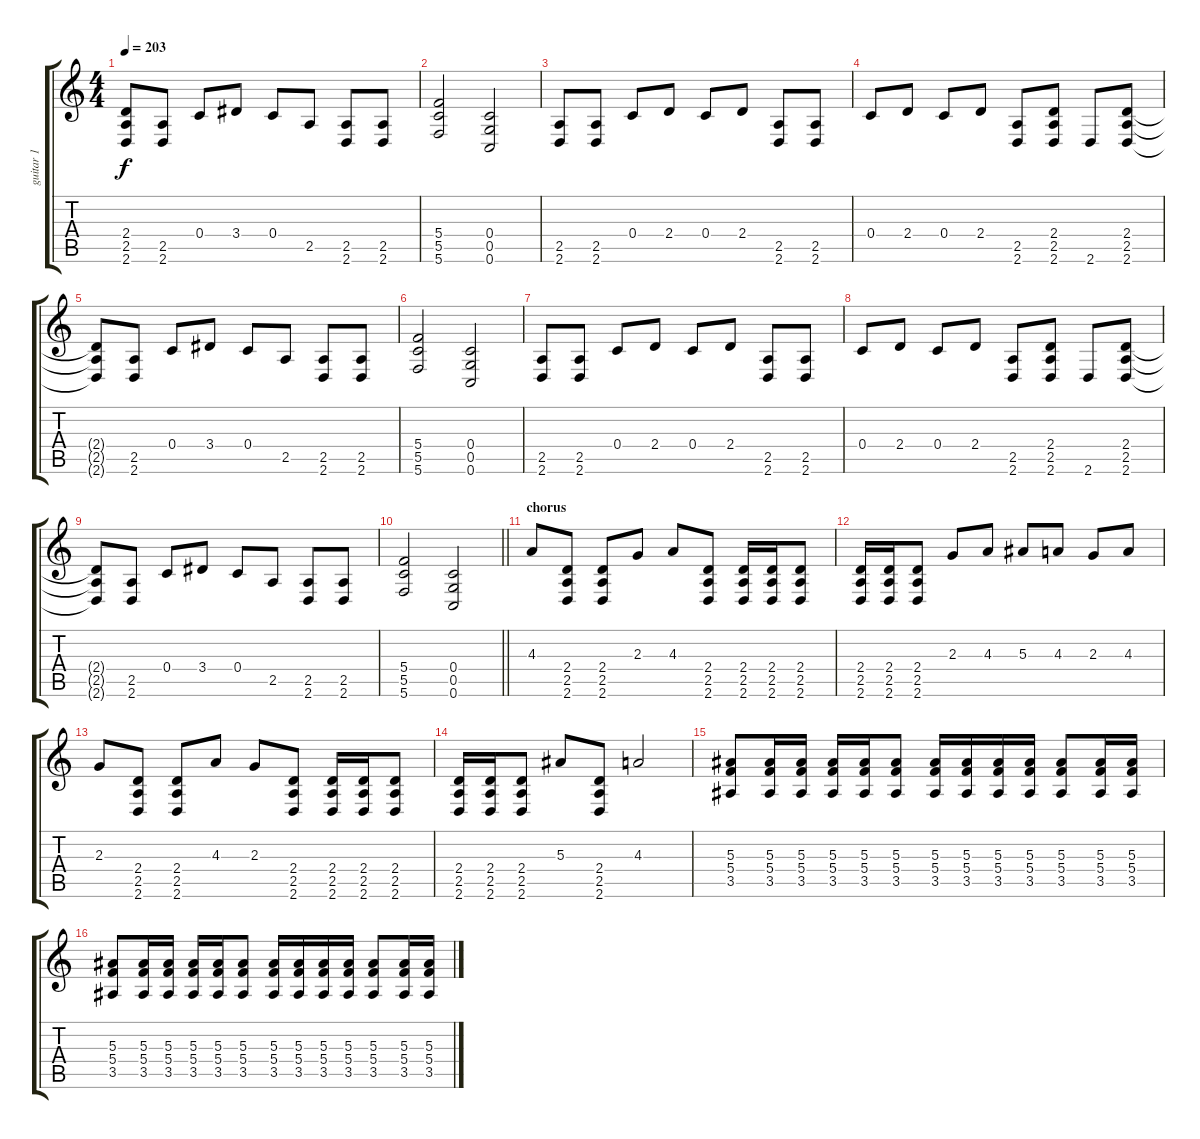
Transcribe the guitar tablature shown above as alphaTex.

\track ("guitar 1" "guitar 1") {instrument distortionguitar}
\staff {score tabs}
\tuning (D4 A3 F3 C3 G2 C2) {hide}
\ts (4 4)
\tempo 203
\clef g2
\ks c
(2.4{t} 2.5{t} 2.6{t}).8{dy f} (2.5 2.6).8 0.4.8 3.4.8 0.4.8 2.5.8 (2.5 2.6).8 (2.5 2.6).8 |
(5.4 5.5 5.6).2 (0.4 0.5 0.6).2 |
(2.5 2.6).8 (2.5 2.6).8 0.4.8 2.4.8 0.4.8 2.4.8 (2.5 2.6).8 (2.5 2.6).8 |
0.4.8 2.4.8 0.4.8 2.4.8 (2.5 2.6).8 (2.4 2.5 2.6).8 2.6.8 (2.4 2.5 2.6).8 |
(2.4{t} 2.5{t} 2.6{t}).8 (2.5 2.6).8 0.4.8 3.4.8 0.4.8 2.5.8 (2.5 2.6).8 (2.5 2.6).8 |
(5.4 5.5 5.6).2 (0.4 0.5 0.6).2 |
(2.5 2.6).8 (2.5 2.6).8 0.4.8 2.4.8 0.4.8 2.4.8 (2.5 2.6).8 (2.5 2.6).8 |
0.4.8 2.4.8 0.4.8 2.4.8 (2.5 2.6).8 (2.4 2.5 2.6).8 2.6.8 (2.4 2.5 2.6).8 |
(2.4{t} 2.5{t} 2.6{t}).8 (2.5 2.6).8 0.4.8 3.4.8 0.4.8 2.5.8 (2.5 2.6).8 (2.5 2.6).8 |
\barLineRight lightlight
(5.4 5.5 5.6).2 (0.4 0.5 0.6).2 |
\section ("" "chorus")
4.3.8 (2.4 2.5 2.6).8 (2.4 2.5 2.6).8 2.3.8 4.3.8 (2.4 2.5 2.6).8 (2.4 2.5 2.6).16 (2.4 2.5 2.6).16 (2.4 2.5 2.6).8 |
(2.4 2.5 2.6).16 (2.4 2.5 2.6).16 (2.4 2.5 2.6).8 2.3.8 4.3.8 5.3.8 4.3.8 2.3.8 4.3.8 |
2.3.8 (2.4 2.5 2.6).8 (2.4 2.5 2.6).8 4.3.8 2.3.8 (2.4 2.5 2.6).8 (2.4 2.5 2.6).16 (2.4 2.5 2.6).16 (2.4 2.5 2.6).8 |
(2.4 2.5 2.6).16 (2.4 2.5 2.6).16 (2.4 2.5 2.6).8 5.3.8 (2.4 2.5 2.6).8 4.3.2 |
(5.3 5.4 3.5).8 (5.3 5.4 3.5).16 (5.3 5.4 3.5).16 (5.3 5.4 3.5).16 (5.3 5.4 3.5).16 (5.3 5.4 3.5).8 (5.3 5.4 3.5).16 (5.3 5.4 3.5).16 (5.3 5.4 3.5).16 (5.3 5.4 3.5).16 (5.3 5.4 3.5).8 (5.3 5.4 3.5).16 (5.3 5.4 3.5).16 |
(5.3 5.4 3.5).8 (5.3 5.4 3.5).16 (5.3 5.4 3.5).16 (5.3 5.4 3.5).16 (5.3 5.4 3.5).16 (5.3 5.4 3.5).8 (5.3 5.4 3.5).16 (5.3 5.4 3.5).16 (5.3 5.4 3.5).16 (5.3 5.4 3.5).16 (5.3 5.4 3.5).8 (5.3 5.4 3.5).16 (5.3 5.4 3.5).16
